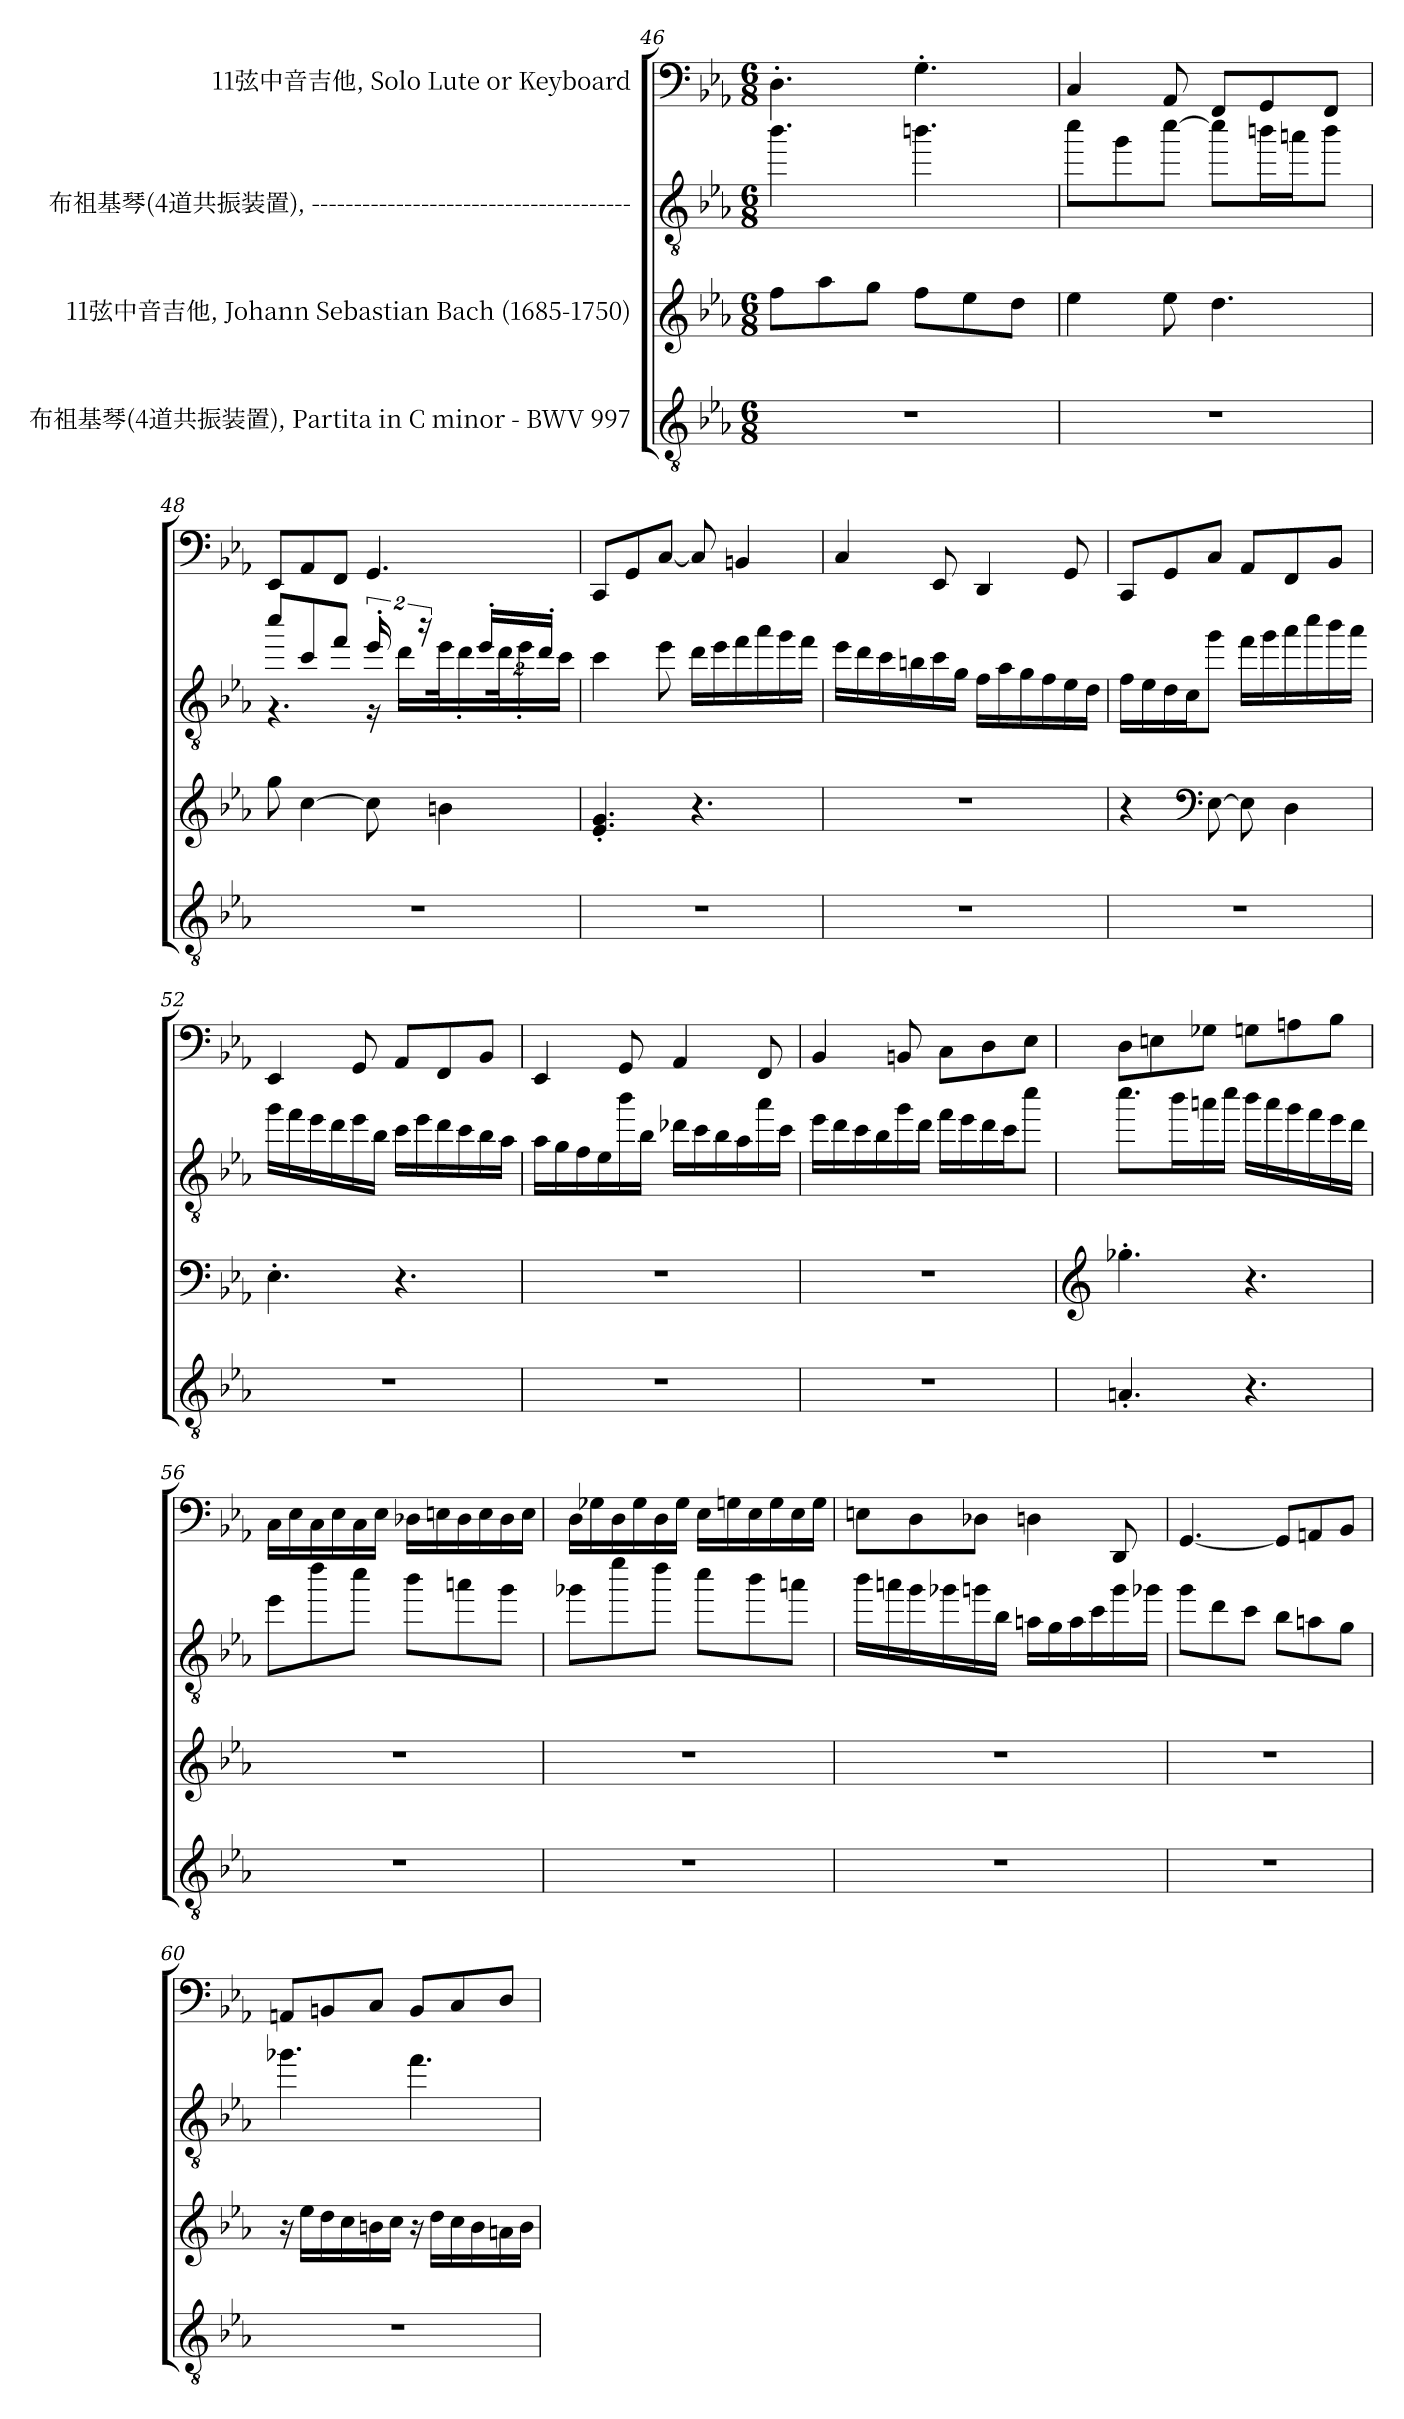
**kern	**kern	**kern	**kern
*part4	*part3	*part2	*part1
*staff4	*staff3	*staff2	*staff1
*I"布祖基琴(4道共振装置), Partita in C minor - BWV 997	*I"11弦中音吉他, Johann Sebastian Bach  (1685-1750)	*I"布祖基琴(4道共振装置), --------------------------------------	*I"11弦中音吉他, Solo Lute or Keyboard
*clefGv2	*clefG2	*clefGv2	*clefF4
*k[b-e-a-]	*k[b-e-a-]	*k[b-e-a-]	*k[b-e-a-]
*M6/8	*M6/8	*M6/8	*M6/8
=46	=46	=46	=46
2.r	8ff\L	4.bb-\	4.D'\
.	8aa-\	.	.
.	8gg\J	.	.
.	8ff\L	4.bbn\	4.G'\
.	8ee-\	.	.
.	8dd\J	.	.
=47	=47	=47	=47
2.r	4ee-\	8ccc\L	4C/
.	.	8gg\	.
.	8ee-\	[8ccc\J	8AA-/
.	4.dd\	8ccc\L]	8FF/L
.	.	16bbn\L	8GG/
.	.	16aan\J	.
.	.	8bb\J	8FF/J
!!LO:LB:g=z
=48	=48	=48	=48
*	*	*^	*
2.r	8gg\	8ccc/L	4.r	8EE-/L
.	[4cc\	8cc/	.	8AA-/
.	.	8ff/J	.	8FF/J
.	8cc\]	32%3ee-'/	16r	4.GG/
.	.	.	16dd\LL	.
.	.	32%3r	.	.
.	4bn\	.	32ee-\K	.
.	.	.	16dd'\	.
.	.	32%3ee-'/L	.	.
.	.	.	32dd\K	.
.	.	.	16ee-'\	.
.	.	32%3dd'/J	.	.
.	.	.	16cc\JJ	.
*	*	*v	*v	*
=49	=49	=49	=49
2.r	4.e-/' 4.g/'	4cc\	8CC/L
.	.	.	8GG/
.	.	8ee-\	[8C/J
.	4.r	16dd\LL	8C/]
.	.	16ee-\	.
.	.	16ff\	4BBn/
.	.	16aa-\	.
.	.	16gg\	.
.	.	16ff\JJ	.
!!LO:PB:g=z
=50	=50	=50	=50
2.r	2.r	16ee-\LL	4C/
.	.	16dd\	.
.	.	16cc\	.
.	.	16bn\	.
.	.	16cc\	8EE-/
.	.	16g\JJ	.
.	.	16f\LL	4DD/
.	.	16a-\	.
.	.	16g\	.
.	.	16f\	.
.	.	16e-\	8GG/
.	.	16d\JJ	.
=51	=51	=51	=51
2.r	4r	16f\LL	8CC/L
.	.	16e-\	.
.	.	16d\	8GG/
.	.	16c\J	.
*	*clefF4	*	*
.	[8E-\	8gg\J	8C/J
.	8E-\]	16ff\LL	8AA-/L
.	.	16gg\	.
.	4D\	16aa-\	8FF/
.	.	16ccc\	.
.	.	16bb-\	8BB-/J
.	.	16aa-\JJ	.
!!LO:LB:g=z
=52	=52	=52	=52
2.r	4.E-'\	16gg\LL	4EE-/
.	.	16ff\	.
.	.	16ee-\	.
.	.	16dd\	.
.	.	16ee-\	8GG/
.	.	16b-\JJ	.
.	4.r	16cc\LL	8AA-/L
.	.	16ee-\	.
.	.	16dd\	8FF/
.	.	16cc\	.
.	.	16b-\	8BB-/J
.	.	16a-\JJ	.
=53	=53	=53	=53
2.r	2.r	16a-\LL	4EE-/
.	.	16g\	.
.	.	16f\	.
.	.	16e-\	.
.	.	16bb-\	8GG/
.	.	16b-\JJ	.
.	.	16dd-X\LL	4AA-/
.	.	16cc\	.
.	.	16b-\	.
.	.	16a-\	.
.	.	16aa-\	8FF/
.	.	16cc\JJ	.
!!LO:LB:g=z
=54	=54	=54	=54
2.r	2.r	16ee-\LL	4BB-/
.	.	16dd\	.
.	.	16cc\	.
.	.	16b-\	.
.	.	16gg\	8BBn/
.	.	16dd\JJ	.
.	.	16ff\LL	8C\L
.	.	16ee-\	.
.	.	16dd\	8D\
.	.	16cc\J	.
.	.	8ccc\J	8E-\J
=55	=55	=55	=55
*	*clefG2	*	*
4.An'/	4.gg-X'\	8.ccc\L	8D\L
.	.	.	8En\
.	.	16bb-\L	.
.	.	16aan\	8G-X\J
.	.	16ccc\JJ	.
4.r	4.r	16bb-\LL	8Gn\L
.	.	16aa\	.
.	.	16gg\	8An\
.	.	16ff\	.
.	.	16ee-\	8B-\J
.	.	16dd\JJ	.
!!LO:PB:g=z
=56	=56	=56	=56
2.r	2.r	8ee-\L	16C\LL
.	.	.	16E-\
.	.	8ddd\	16C\
.	.	.	16E-\
.	.	8ccc\J	16C\
.	.	.	16E-\JJ
.	.	8bb-\L	16D-X\LL
.	.	.	16En\
.	.	8aan\	16D-\
.	.	.	16E\
.	.	8gg\J	16D-\
.	.	.	16E\JJ
=57	=57	=57	=57
2.r	2.r	8gg-X\L	16D\LL
.	.	.	16G-X\
.	.	8eee-\	16D\
.	.	.	16G-\
.	.	8ddd\J	16D\
.	.	.	16G-\JJ
.	.	8ccc\L	16E-\LL
.	.	.	16Gn\
.	.	8bb-\	16E-\
.	.	.	16G\
.	.	8aan\J	16E-\
.	.	.	16G\JJ
!!LO:LB:g=z
=58	=58	=58	=58
2.r	2.r	16bb-\LL	8En\L
.	.	16aan\	.
.	.	16gg\	8D\
.	.	16gg-X\	.
.	.	16ggn\	8D-X\J
.	.	16b-\JJ	.
.	.	16an\LL	4Dn\
.	.	16g\	.
.	.	16a\	.
.	.	16cc\	.
.	.	16gg\	8DD/
.	.	16gg-X\JJ	.
=59	=59	=59	=59
2.r	2.r	8gg\L	[4.GG/
.	.	8dd\	.
.	.	8cc\J	.
.	.	8b-\L	8GG/L]
.	.	8an\	8AAn/
.	.	8g\J	8BB-/J
!!LO:LB:g=z
=60	=60	=60	=60
2.r	16r	4.gg-X\	8AAn/L
.	16ee-\LL	.	.
.	16dd\	.	8BBn/
.	16cc\	.	.
.	16bn\	.	8C/J
.	16cc\JJ	.	.
.	16r	4.ff\	8BB/L
.	16dd\LL	.	.
.	16cc\	.	8C/
.	16b\	.	.
.	16an\	.	8D/J
.	16b\JJ	.	.
=	=	=	=
*-	*-	*-	*-
